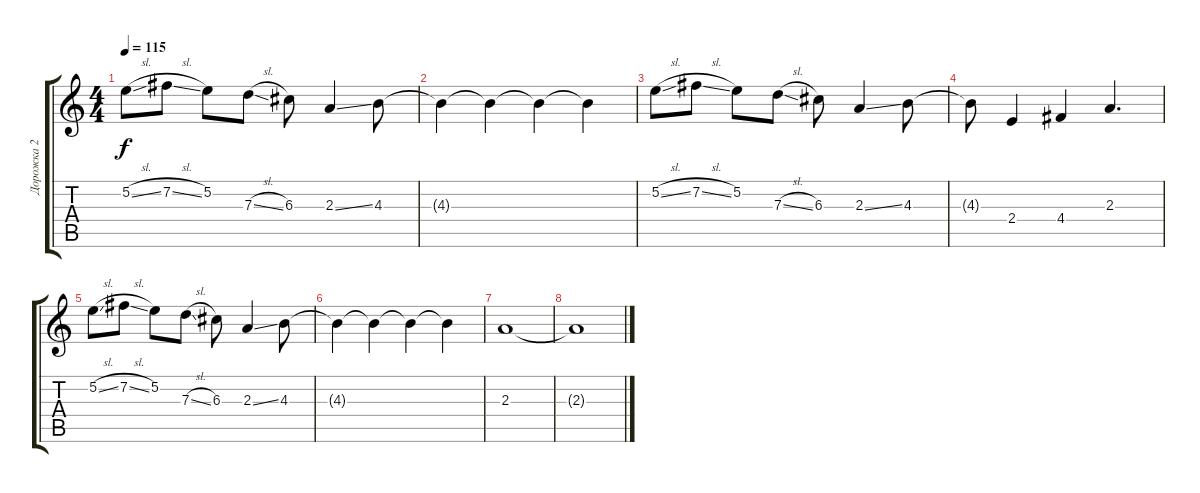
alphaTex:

\track ("Дорожка 2" "Дорожка 2") {instrument acousticguitarsteel}
\staff {score tabs}
\tuning (E4 B3 G3 D3 A2 E2) {hide}
\ts (4 4)
\tempo 115
\clef g2
\ks c
5.2{sl}.8{dy f volume 9 instrument distortionguitar} 7.2{sl}.8 5.2.8 7.3{sl}.8 6.3.8 2.3{ss}.4 4.3.8 |
4.3{t}.4 4.3{t}.4 4.3{t}.4 4.3{t}.4 |
5.2{sl}.8 7.2{sl}.8 5.2.8 7.3{sl}.8 6.3.8 2.3{ss}.4 4.3.8 |
4.3{t}.8 2.4.4 4.4.4 2.3.4{d} |
5.2{sl}.8 7.2{sl}.8 5.2.8 7.3{sl}.8 6.3.8 2.3{ss}.4 4.3.8 |
4.3{t}.4 4.3{t}.4 4.3{t}.4 4.3{t}.4 |
2.3.1 |
2.3{t}.1
